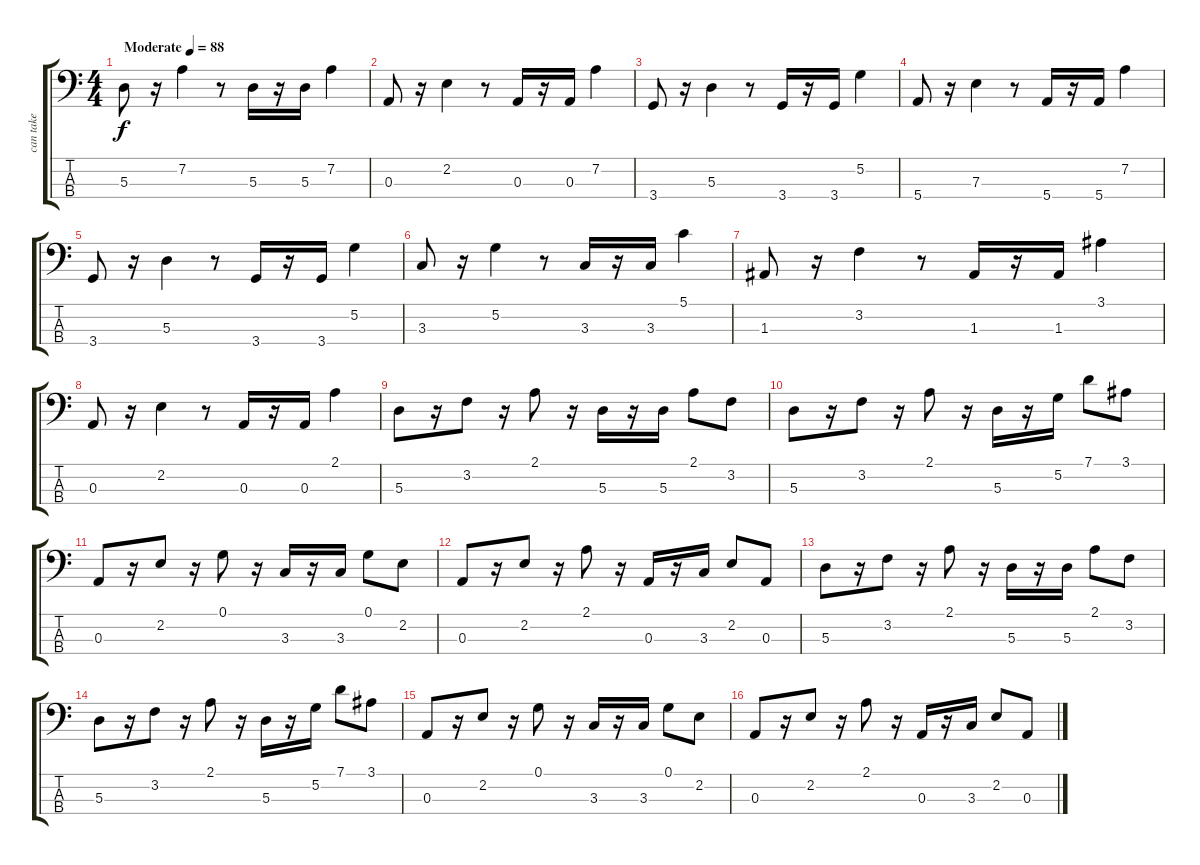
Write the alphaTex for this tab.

\track (" can take at" " can take ") {solo instrument electricbassfinger}
\staff {score tabs}
\tuning (G2 D2 A1 E1) {hide}
\ts (4 4)
\tempo (88 "Moderate")
\clef f4
\ks c
5.3.8{dy f instrument electricbassfinger} r.16 7.2.4 r.8 5.3.16 r.16 5.3.16 7.2.4 |
0.3.8 r.16 2.2.4 r.8 0.3.16 r.16 0.3.16 7.2.4 |
3.4.8 r.16 5.3.4 r.8 3.4.16 r.16 3.4.16 5.2.4 |
5.4.8 r.16 7.3.4 r.8 5.4.16 r.16 5.4.16 7.2.4 |
3.4.8 r.16 5.3.4 r.8 3.4.16 r.16 3.4.16 5.2.4 |
3.3.8 r.16 5.2.4 r.8 3.3.16 r.16 3.3.16 5.1.4 |
1.3.8 r.16 3.2.4 r.8 1.3.16 r.16 1.3.16 3.1.4 |
0.3.8 r.16 2.2.4 r.8 0.3.16 r.16 0.3.16 2.1.4 |
5.3.8 r.16 3.2.8 r.16 2.1.8 r.16 5.3.16 r.16 5.3.16 2.1.8 3.2.8 |
5.3.8 r.16 3.2.8 r.16 2.1.8 r.16 5.3.16 r.16 5.2.16 7.1.8 3.1.8 |
0.3.8 r.16 2.2.8 r.16 0.1.8 r.16 3.3.16 r.16 3.3.16 0.1.8 2.2.8 |
0.3.8 r.16 2.2.8 r.16 2.1.8 r.16 0.3.16 r.16 3.3.16 2.2.8 0.3.8 |
5.3.8 r.16 3.2.8 r.16 2.1.8 r.16 5.3.16 r.16 5.3.16 2.1.8 3.2.8 |
5.3.8 r.16 3.2.8 r.16 2.1.8 r.16 5.3.16 r.16 5.2.16 7.1.8 3.1.8 |
0.3.8 r.16 2.2.8 r.16 0.1.8 r.16 3.3.16 r.16 3.3.16 0.1.8 2.2.8 |
0.3.8 r.16 2.2.8 r.16 2.1.8 r.16 0.3.16 r.16 3.3.16 2.2.8 0.3.8
